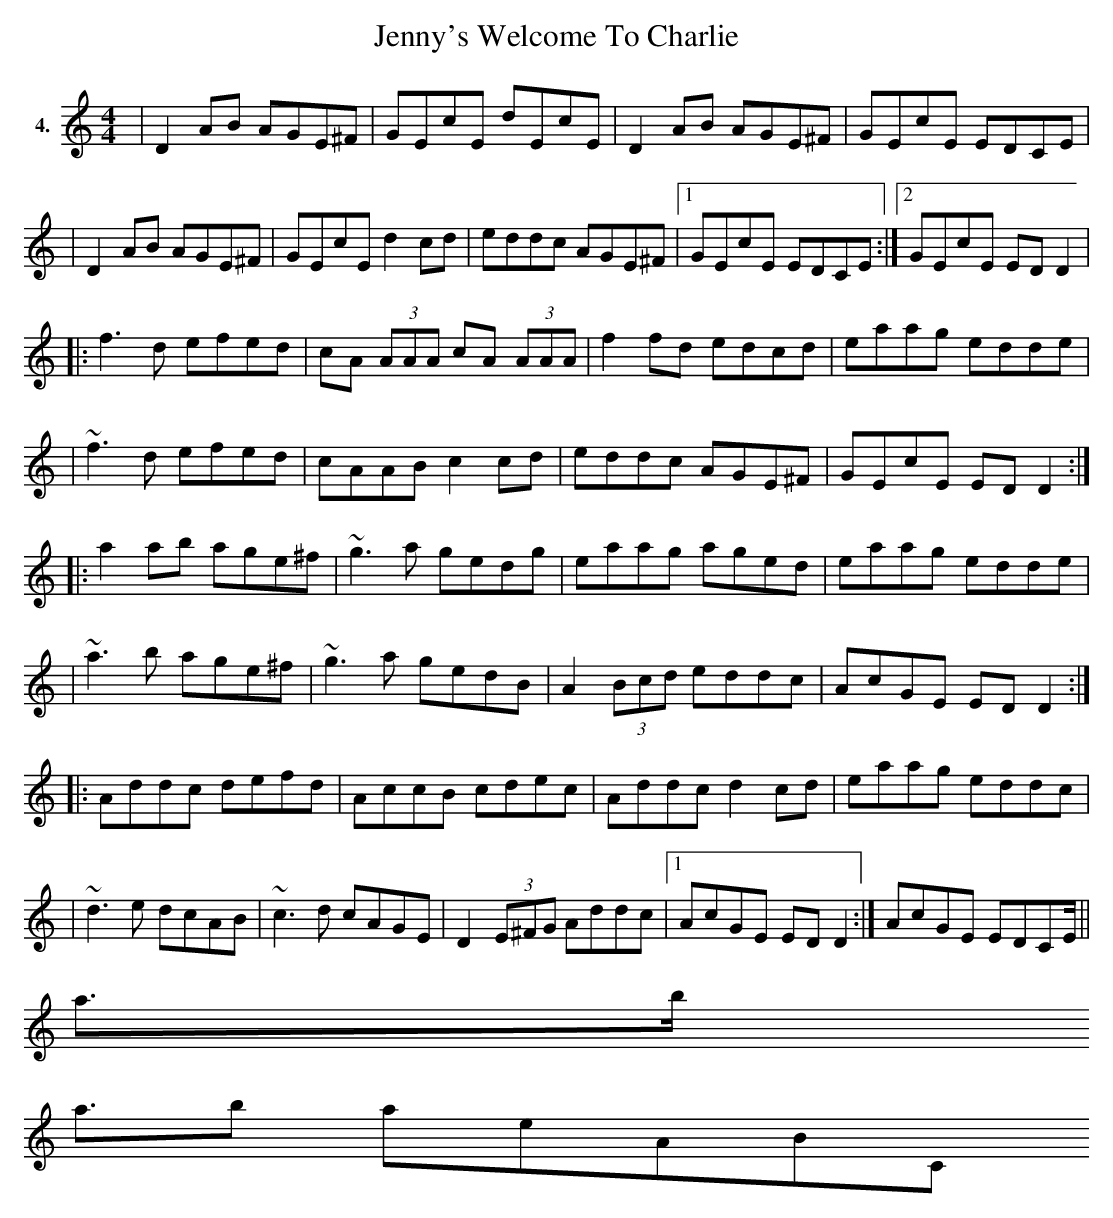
X:1
T: Jenny's Welcome To Charlie
M: 4/4
L: 1/8
K: Ddor
V:1 clef=treble name="4."
[V:1] |D2 AB AGE^F|GEcE dEcE|D2 AB AGE^F|GEcE EDCE|
|D2 AB AGE^F|GEcE d2 cd|eddc AGE^F|1 GEcE EDCE:|2 GEcE EDD2|
|:f3 d efed|cA (3AAA cA (3AAA|f2 fd edcd|eaag edde|
|~f3 d efed|cAAB c2 cd|eddc AGE^F|GEcE EDD2:|
|:a2 ab age^f|~g3 a gedg|eaag aged|eaag edde|
|~a3 b age^f|~g3 a gedB|A2 (3Bcd eddc|AcGE EDD2:|
|:Addc defd|AccB cdec|Addc d2 cd|eaag eddc|
|~d3 e dcAB|~c3 d cAGE|D2 (3E^FG Addc|1 AcGE EDD2:|I2 AcGE EDCE||
</tab>
<tab name="ABC">
